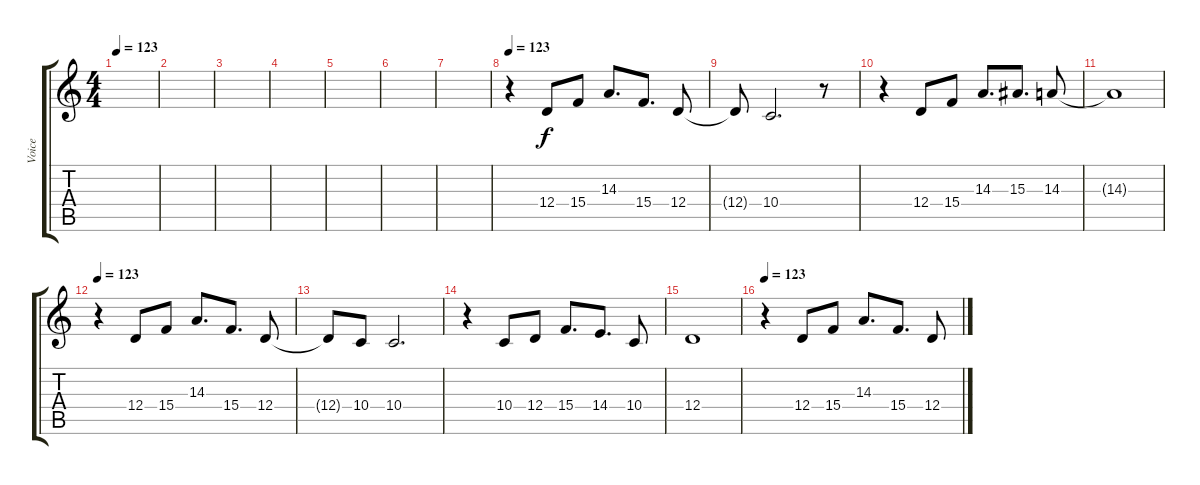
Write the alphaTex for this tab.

\track ("Voice" "Voice") {instrument tenorsax}
\staff {score tabs}
\tuning (E4 B3 G3 D3 A2 E2) {hide}
\ts (4 4)
\tempo 123
\clef g2
\ks c
|
|
|
|
|
|
|
\tempo 123
r.4 12.4.8 15.4.8 14.3.8{d} 15.4.8{d} 12.4.8 |
12.4{t}.8 10.4.2{d} r.8 |
r.4 12.4.8 15.4.8 14.3.8{d} 15.3.8{d} 14.3.8 |
14.3{t}.1 |
\tempo 123
r.4 12.4.8 15.4.8 14.3.8{d} 15.4.8{d} 12.4.8 |
12.4{t}.8 10.4.8 10.4.2{d} |
r.4 10.4.8 12.4.8 15.4.8{d} 14.4.8{d} 10.4.8 |
12.4.1 |
\tempo 123
r.4 12.4.8 15.4.8 14.3.8{d} 15.4.8{d} 12.4.8
